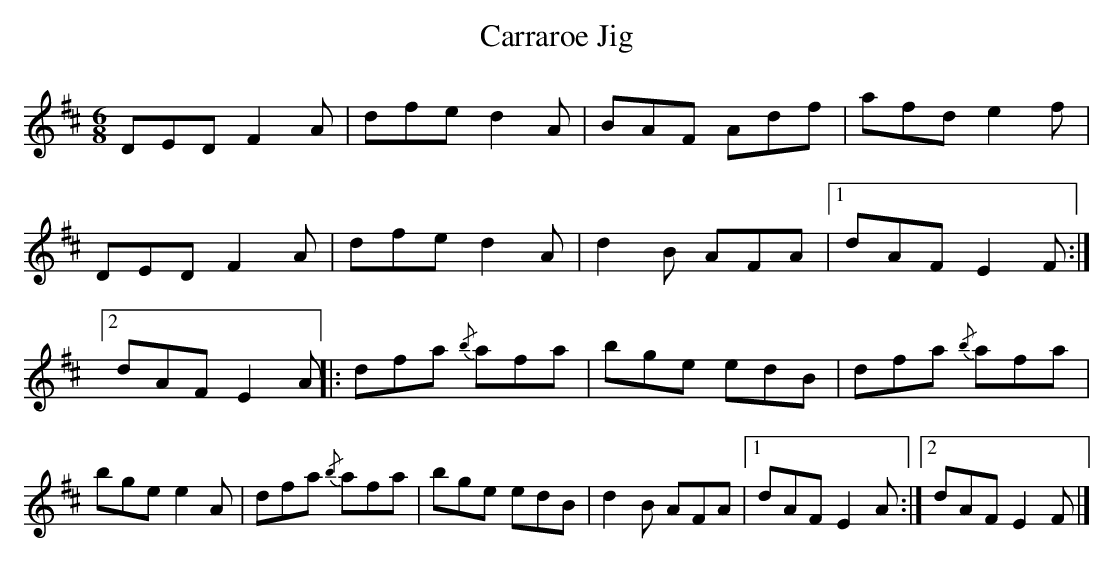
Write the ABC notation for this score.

X:1
U: ~ = !turn!
T:Carraroe Jig
L:1/8
M:6/8
K:D
DED F2 A | dfe d2 A | BAF Adf | afd e2 f |!
DED F2 A | dfe d2 A | d2 B AFA | [1 dAF E2 F :|] [2 dAF E2 A ||
|: dfa {/b}afa | bge edB | dfa {/b}afa | bge e2 A |
dfa {/b}afa | bge edB | d2 B AFA | [1 dAF E2 A :|] [2 dAF E2 F |]
